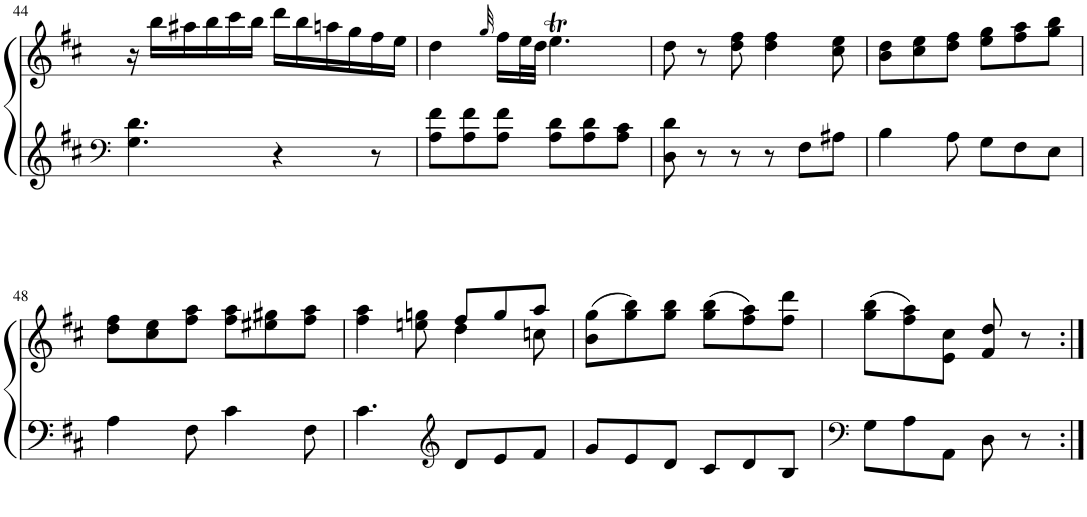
**kern	**kern
*part1	*part1
*staff2	*staff1
*I"Piano	*
*I'Pno.	*
!!LO:PB:g=z
*clefF4	*clefG2
*k[f#c#]	*k[f#c#]
*D:	*D:
*M6/8	*M6/8
=44	=44
4.G\ 4.d\	16r
.	16bb\LL
.	16aa#X\
.	16bb\
.	16ccc#\
.	16bb\JJ
4r	16ddd\LL
.	16bb\
.	16aan\
.	16gg\
8r	16ff#\
.	16ee\JJ
=45	=45
8A\ 8f#\L	4dd\
8A\ 8f#\	.
.	32qgg/
8A\ 8f#\J	16ff#\LL
.	32ee\L
.	32dd\JJJ
8A\ 8d\L	4.eeT\
8A\ 8d\	.
8A\ 8c#\J	.
=46	=46
8D\ 8d\	8dd\
8r	8r
8r	8dd\ 8ff#\
8r	4dd\ 4ff#\
8F#\L	.
8A#X\J	8cc#\ 8ee\
=47	=47
4B\	8b\ 8dd\L
.	8cc#\ 8ee\
8A\	8dd\ 8ff#\J
8G\L	8ee\ 8gg\L
8F#\	8ff#\ 8aa\
8E\J	8gg\ 8bb\J
!!LO:LB:g=z
=48	=48
4A\	8dd\ 8ff#\L
.	8cc#\ 8ee\
8F#\	8ff#\ 8aa\J
4c#\	8ff#\ 8aa\L
.	8ee#X\ 8gg#X\
8F#\	8ff#\ 8aa\J
=49	=49
*	*^
4.c#\	4ff#\ 4aa\	4.ryy
.	8een\ 8ggn\	.
*clefG2	*	*
8d/L	8ff#/L	4dd\
8e/	8gg/	.
8f#/J	8aa/J	8ccn\
*	*v	*v
=50	=50
8g/L	(8b\ 8gg\L
8e/	8gg\ 8bb\)
8d/J	8gg\ 8bb\J
8c#/L	(8gg\ 8bb\L
8d/	8ff#\ 8aa\)
8B/J	8ff#\ 8ddd\J
=51	=51
*clefF4	*
8G\L	(8gg\ 8bb\L
8A\	8ff#\ 8aa\)
8AA\J	8e\ 8cc#\J
8D\	8f#/ 8dd/
8r	8r
=:|!	=:|!
*-	*-
